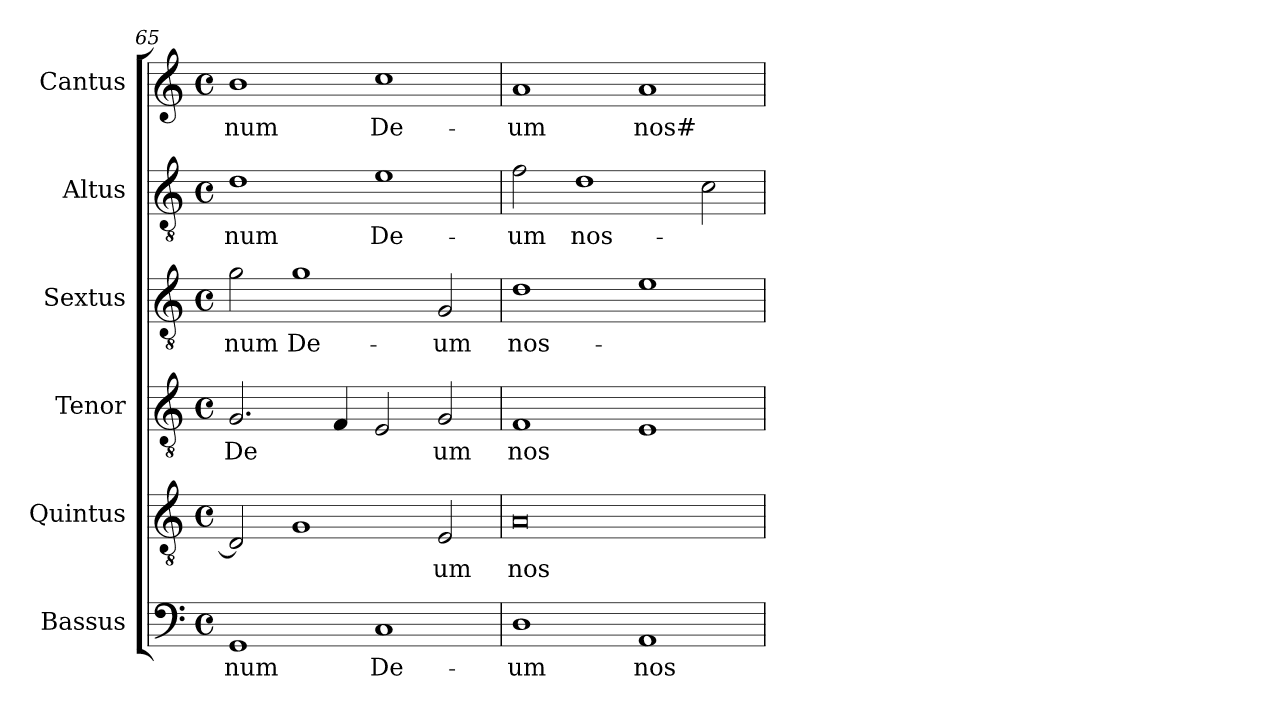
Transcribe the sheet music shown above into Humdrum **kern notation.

**kern	**text	**kern	**text	**kern	**text	**kern	**text	**kern	**text	**kern	**text
*part6	*part6	*part5	*part5	*part4	*part4	*part3	*part3	*part2	*part2	*part1	*part1
*staff6	*staff6	*staff5	*staff5	*staff4	*staff4	*staff3	*staff3	*staff2	*staff2	*staff1	*staff1
*I"Bassus	*	*I"Quintus	*	*I"Tenor	*	*I"Sextus	*	*I"Altus	*	*I"Cantus	*
*clefF4	*	*clefGv2	*	*clefGv2	*	*clefGv2	*	*clefGv2	*	*clefG2	*
*	*	*	*	*k[]	*	*	*	*	*	*	*
*	*	*	*	*C:	*	*	*	*	*	*	*
*M4/4	*	*M4/4	*	*M4/4	*	*M4/4	*	*M4/4	*	*M4/4	*
*met(c)	*	*met(c)	*	*met(c)	*	*met(c)	*	*met(c)	*	*met(c)	*
=65	=65	=65	=65	=65	=65	=65	=65	=65	=65	=65	=65
!	!LO:LY:b:cj	!	!	!	!LO:LY:b	!	!LO:LY:b:cj	!	!LO:LY:b:cj	!	!LO:LY:b:cj
1GG	-num	2D/]	.	2.G/	De	2g\	-num	1d	-num	1b	-num
!	!	!	!	!	!	!	!LO:LY:b:cj	!	!	!	!
.	.	1G	.	.	.	1g	De-	.	.	.	.
.	.	.	.	4F/	.	.	.	.	.	.	.
!	!LO:LY:b:cj	!	!	!	!	!	!	!	!LO:LY:b:cj	!	!LO:LY:b:cj
1C	De-	.	.	2E/	.	.	.	1e	De-	1cc	De-
!	!	!	!LO:LY:b:cj	!	!LO:LY:b:cj	!	!LO:LY:b:cj	!	!	!	!
.	.	2E/	-um	2G/	um	2G/	-um	.	.	.	.
=66	=66	=66	=66	=66	=66	=66	=66	=66	=66	=66	=66
!	!LO:LY:b:cj	!	!LO:LY:b:cj	!	!LO:LY:b:cj	!	!LO:LY:b:cj	!	!LO:LY:b:cj	!	!LO:LY:b:cj
1D	-um	0A	nos-	1F	nos	1d	nos-	2f\	-um	1a	-um
!	!	!	!	!	!	!	!	!	!LO:LY:b:cj	!	!
.	.	.	.	.	.	.	.	1d	nos-	.	.
!	!LO:LY:b:cj	!	!	!	!	!	!	!	!	!	!LO:LY:b:cj
1AA	nos-	.	.	1E	.	1e	.	.	.	1a	nos#-
.	.	.	.	.	.	.	.	2c\	.	.	.
=	=	=	=	=	=	=	=	=	=	=	=
*-	*-	*-	*-	*-	*-	*-	*-	*-	*-	*-	*-
